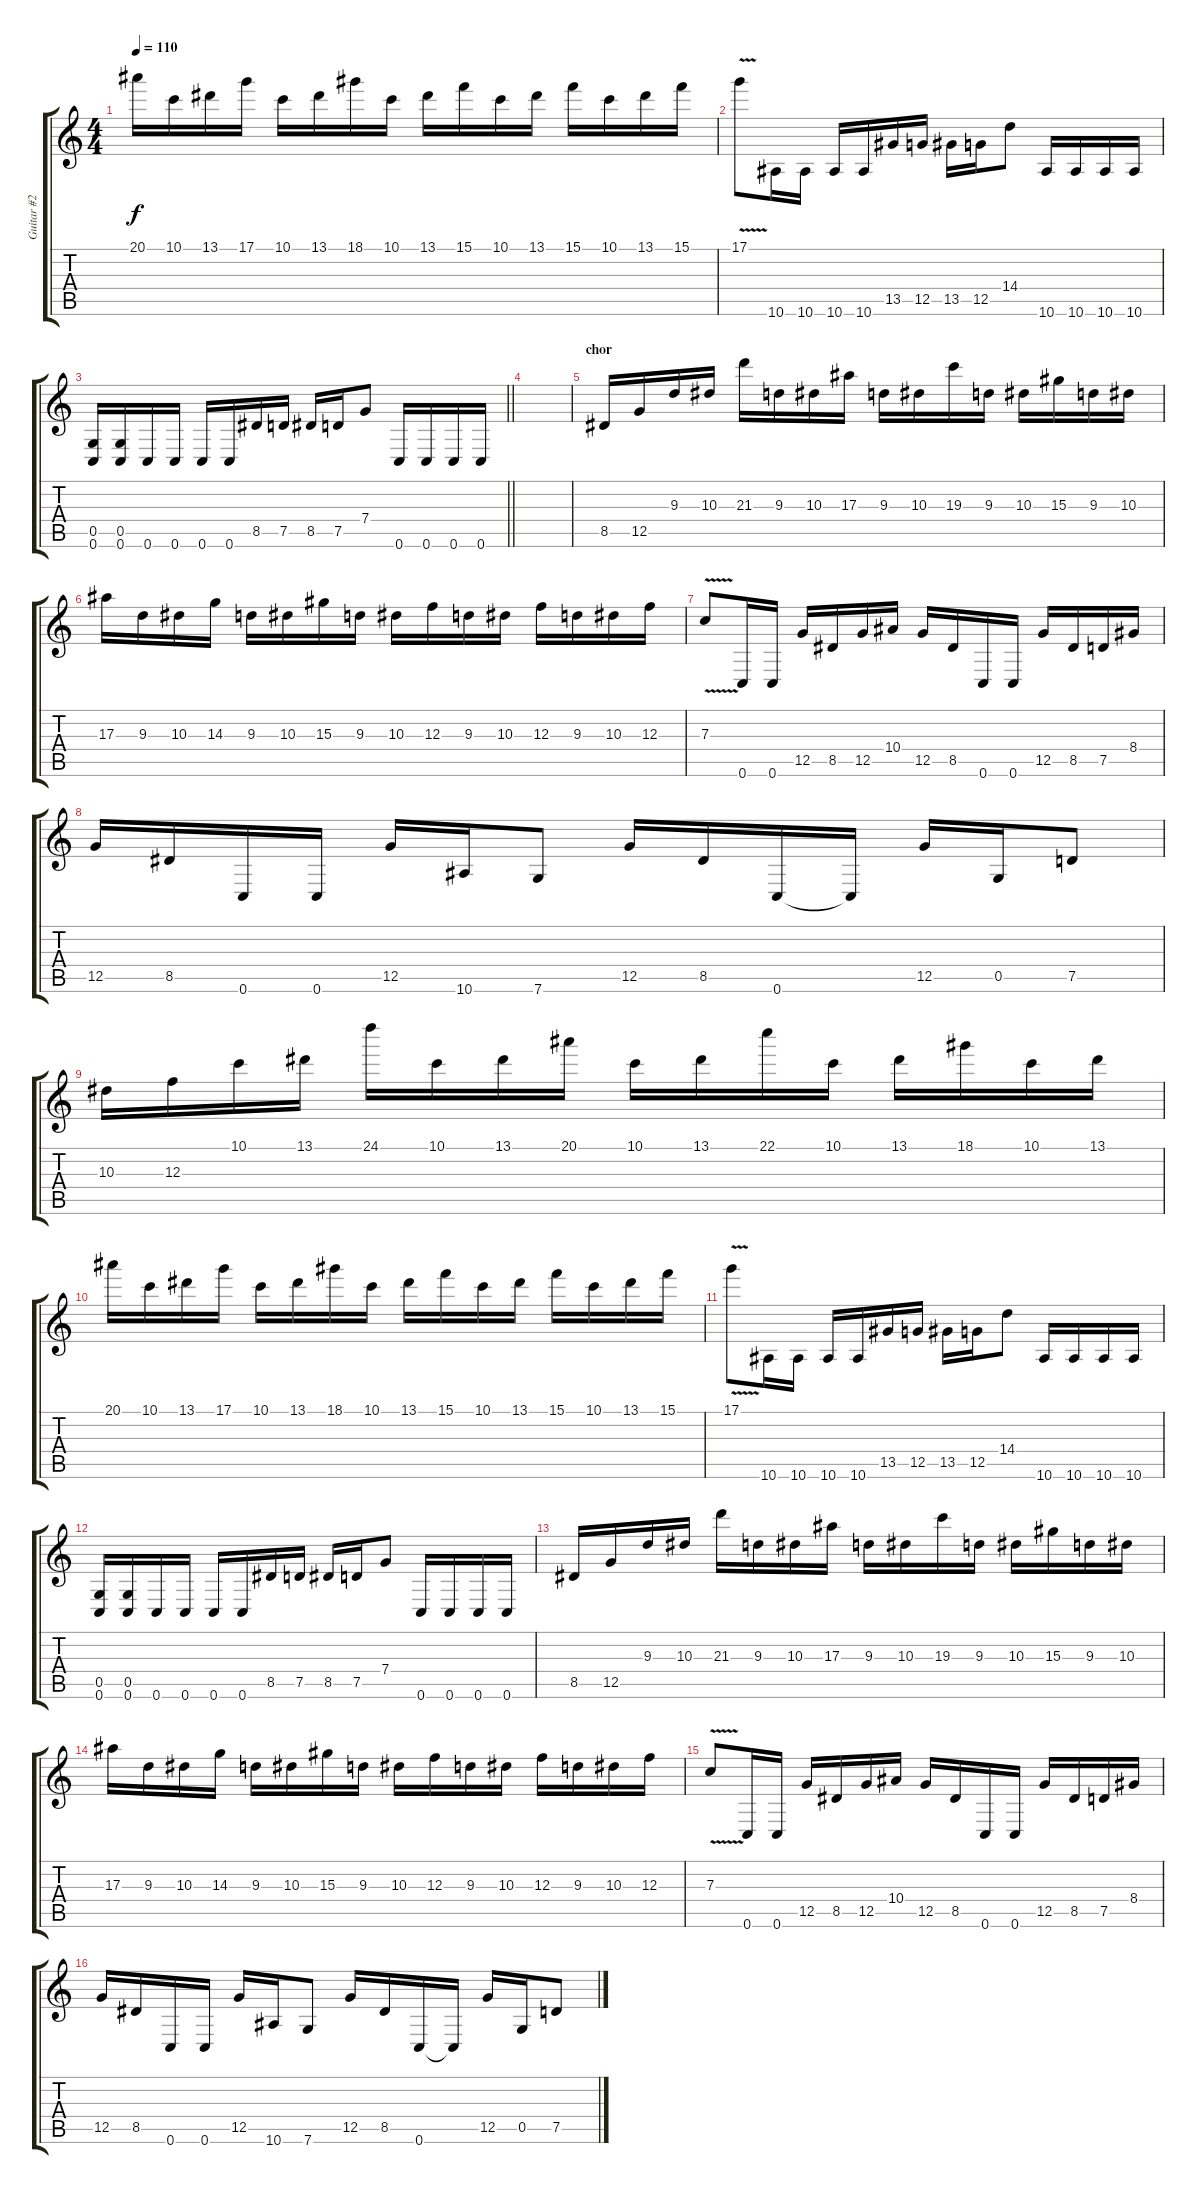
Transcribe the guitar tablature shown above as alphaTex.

\track ("Guitar #2" "Guitar #2") {instrument distortionguitar}
\staff {score tabs}
\tuning (D4 A3 F3 C3 G2 C2) {hide}
\ts (4 4)
\tempo 110
\clef g2
\ks c
20.1.16{dy f} 10.1.16 13.1.16 17.1.16 10.1.16 13.1.16 18.1.16 10.1.16 13.1.16 15.1.16 10.1.16 13.1.16 15.1.16 10.1.16 13.1.16 15.1.16 |
17.1{v}.8 10.6.16 10.6.16 10.6.16 10.6.16 13.5.16 12.5.16 13.5.16 12.5.16 14.4.8 10.6.16 10.6.16 10.6.16 10.6.16 |
\barLineRight lightlight
(0.5 0.6).16 (0.5 0.6).16 0.6.16 0.6.16 0.6.16 0.6.16 8.5.16 7.5.16 8.5.16 7.5.16 7.4.8 0.6.16 0.6.16 0.6.16 0.6.16 |
|
\section ("" "chor")
8.5.16 12.5.16 9.3.16 10.3.16 21.3.16 9.3.16 10.3.16 17.3.16 9.3.16 10.3.16 19.3.16 9.3.16 10.3.16 15.3.16 9.3.16 10.3.16 |
17.3.16 9.3.16 10.3.16 14.3.16 9.3.16 10.3.16 15.3.16 9.3.16 10.3.16 12.3.16 9.3.16 10.3.16 12.3.16 9.3.16 10.3.16 12.3.16 |
7.3{v}.8 0.6.16 0.6.16 12.5.16 8.5.16 12.5.16 10.4.16 12.5.16 8.5.16 0.6.16 0.6.16 12.5.16 8.5.16 7.5.16 8.4.16 |
12.5.16 8.5.16 0.6.16 0.6.16 12.5.16 10.6.16 7.6.8 12.5.16 8.5.16 0.6.16 0.6{t}.16 12.5.16 0.5.16 7.5.8 |
10.3.16 12.3.16 10.1.16 13.1.16 24.1.16 10.1.16 13.1.16 20.1.16 10.1.16 13.1.16 22.1.16 10.1.16 13.1.16 18.1.16 10.1.16 13.1.16 |
20.1.16 10.1.16 13.1.16 17.1.16 10.1.16 13.1.16 18.1.16 10.1.16 13.1.16 15.1.16 10.1.16 13.1.16 15.1.16 10.1.16 13.1.16 15.1.16 |
17.1{v}.8 10.6.16 10.6.16 10.6.16 10.6.16 13.5.16 12.5.16 13.5.16 12.5.16 14.4.8 10.6.16 10.6.16 10.6.16 10.6.16 |
(0.5 0.6).16 (0.5 0.6).16 0.6.16 0.6.16 0.6.16 0.6.16 8.5.16 7.5.16 8.5.16 7.5.16 7.4.8 0.6.16 0.6.16 0.6.16 0.6.16 |
8.5.16 12.5.16 9.3.16 10.3.16 21.3.16 9.3.16 10.3.16 17.3.16 9.3.16 10.3.16 19.3.16 9.3.16 10.3.16 15.3.16 9.3.16 10.3.16 |
17.3.16 9.3.16 10.3.16 14.3.16 9.3.16 10.3.16 15.3.16 9.3.16 10.3.16 12.3.16 9.3.16 10.3.16 12.3.16 9.3.16 10.3.16 12.3.16 |
7.3{v}.8 0.6.16 0.6.16 12.5.16 8.5.16 12.5.16 10.4.16 12.5.16 8.5.16 0.6.16 0.6.16 12.5.16 8.5.16 7.5.16 8.4.16 |
12.5.16 8.5.16 0.6.16 0.6.16 12.5.16 10.6.16 7.6.8 12.5.16 8.5.16 0.6.16 0.6{t}.16 12.5.16 0.5.16 7.5.8
